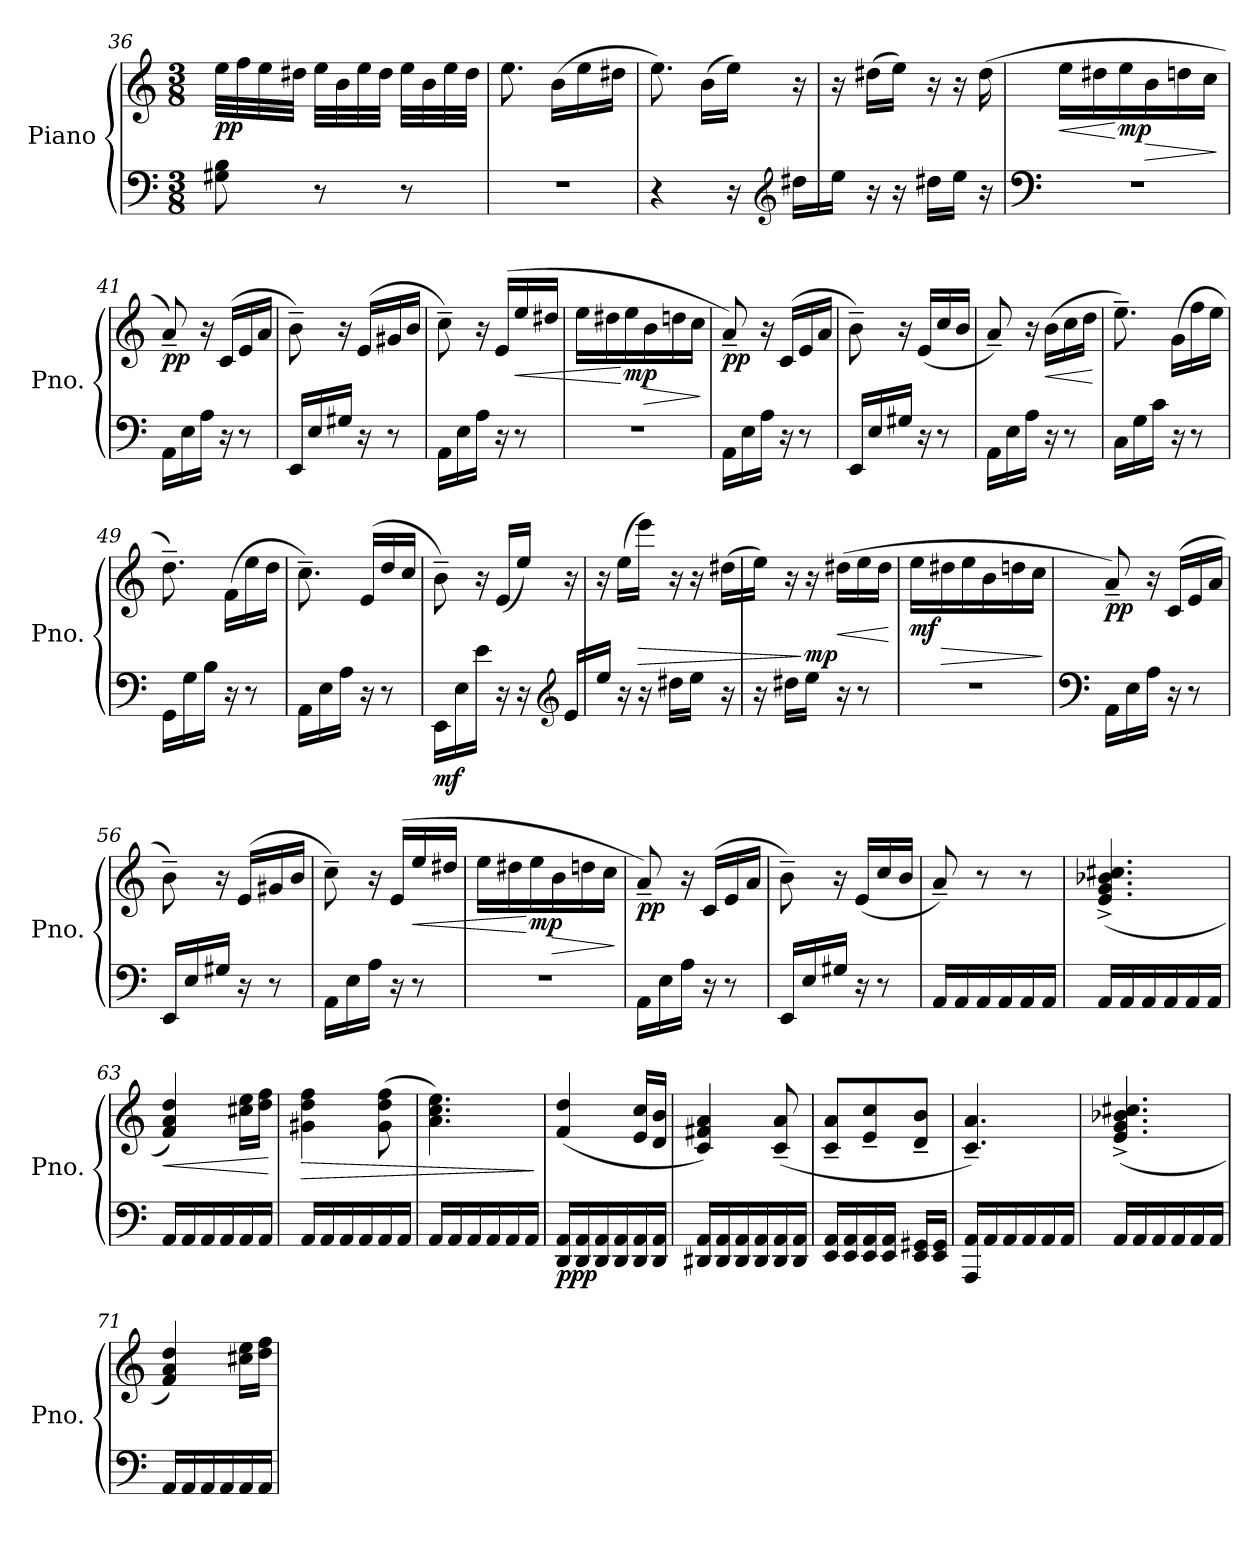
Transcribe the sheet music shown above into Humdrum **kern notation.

**kern	**kern	**dynam
*part1	*part1	*part1
*staff2	*staff1	*staff1/2
*I"Piano	*	*
*I'Pno.	*	*
*clefF4	*clefG2	*
*k[]	*k[]	*
*M3/8	*M3/8	*
=36	=36	=36
!	!	!LO:DY:b
8G#X\ 8B\	32ee\LLL	pp
.	32ff\	.
.	32ee\	.
.	32dd#X\JJJ	.
8r	32ee\LLL	.
.	32b\	.
.	32ee\	.
.	32dd#\JJJ	.
8r	32ee\LLL	.
.	32b\	.
.	32ee\	.
.	32dd#\JJJ	.
!!LO:LB:g=z
=37	=37	=37
4.r	8.ee\	.
.	(>16b\LL	.
.	16ee\	.
.	16dd#X\JJ	.
=38	=38	=38
4r	8.ee\)	.
.	(>16b\LL	.
16r	16ee\JJ)	.
*clefG2	*	*
16dd#X\LL	16r	.
=39	=39	=39
16ee\JJ	16r	.
16r	(>16dd#X\LL	.
16r	16ee\JJ)	.
16dd#X\LL	16r	.
16ee\JJ	16r	.
16r	(>16dd#\	.
!!LO:PB:g=z
=40	=40	=40
*clefF4	*	*
!	!	!LO:HP:b
4.r	16ee\LL	<
.	16dd#X\	.
!	!	!LO:DY:n=1:b
.	16ee\	[ mp
!	!	!LO:HP:b
.	16b\	>
.	16ddn\	.
.	16cc\JJ	.
.	.	]
=41	=41	=41
!	!	!LO:DY:b
16AA\LL	8a~/)	pp
16E\	.	.
16A\JJ	16r	.
16r	(<16c/LL	.
8r	16e/	.
.	16a/JJ	.
=42	=42	=42
16EE/LL	8b~\)	.
16E/	.	.
16G#X/JJ	16r	.
16r	(<16e/LL	.
8r	16g#X/	.
.	16b/JJ	.
=43	=43	=43
16AA\LL	8cc~\)	.
16E\	.	.
16A\JJ	16r	.
16r	(>16e/LL	.
!	!	!LO:HP:b
8r	16ee/	<
.	16dd#X/JJ	.
!!LO:LB:g=z
=44	=44	=44
4.r	16ee\LL	.
.	16dd#X\	.
!	!	!LO:DY:n=1:b
.	16ee\	[ mp
!	!	!LO:HP:b
.	16b\	>
.	16ddn\	.
.	16cc\JJ	.
.	.	]
=45	=45	=45
!	!	!LO:DY:b
16AA\LL	8a~/)	pp
16E\	.	.
16A\JJ	16r	.
16r	(<16c/LL	.
8r	16e/	.
.	16a/JJ	.
=46	=46	=46
16EE/LL	8b~\)	.
16E/	.	.
16G#X/JJ	16r	.
16r	(<16e/LL	.
8r	16cc/	.
.	16b/JJ	.
!!LO:LB:g=z
=47	=47	=47
16AA\LL	8a~/)	.
16E\	.	.
16A\JJ	16r	.
!	!	!LO:HP:b
16r	(>16b\LL	<
8r	16cc\	.
.	16dd\JJ	.
.	.	[
=48	=48	=48
!	!	!LO:DY:b=2
!	!	!LO:DY:n=1:b
16C\LL	8.ee~\)	mp mf
16G\	.	.
16c\JJ	.	.
16r	(>16g\LL	.
8r	16ff\	.
.	16ee\JJ	.
=49	=49	=49
16GG\LL	8.dd~\)	.
16G\	.	.
16B\JJ	.	.
16r	(>16f\LL	.
8r	16ee\	.
.	16dd\JJ	.
=50	=50	=50
16AA\LL	8.cc~\)	.
16E\	.	.
16A\JJ	.	.
16r	(<16e/LL	.
8r	16dd/	.
.	16cc/JJ	.
!!LO:LB:g=z
=51	=51	=51
!	!	!LO:DY:b=2
16EE\LL	8b~\)	mf
16E\	.	.
16e\JJ	16r	.
16r	(<16e/LL	.
16r	16ee/JJ)	.
*clefG2	*	*
16e/LL	16r	.
=52	=52	=52
16ee/JJ	16r	.
16r	(>16ee\LL	.
!	!	!LO:HP:b
16r	16eee\JJ)	>
16dd#X\LL	16r	.
16ee\JJ	16r	.
16r	(>16dd#X\LL	.
=53	=53	=53
16r	16ee\JJ)	.
16dd#X\LL	16r	.
!	!	!LO:DY:n=1:b
16ee\JJ	16r	] mp
!	!	!LO:HP:b
16r	(>16dd#X\LL	<
8r	16ee\	.
.	16dd#\JJ	.
.	.	[
!!LO:LB:g=z
=54	=54	=54
!	!	!LO:DY:b
4.r	16ee\LL	mf
!	!	!LO:HP:b
.	16dd#X\	>
.	16ee\	.
.	16b\	.
.	16ddn\	.
.	16cc\JJ	.
.	.	]
=55	=55	=55
*clefF4	*	*
!	!	!LO:DY:b
16AA\LL	8a~/)	pp
16E\	.	.
16A\JJ	16r	.
16r	(<16c/LL	.
8r	16e/	.
.	16a/JJ	.
=56	=56	=56
16EE/LL	8b~\)	.
16E/	.	.
16G#X/JJ	16r	.
16r	(<16e/LL	.
8r	16g#X/	.
.	16b/JJ	.
=57	=57	=57
16AA\LL	8cc~\)	.
16E\	.	.
16A\JJ	16r	.
16r	(>16e/LL	.
!	!	!LO:HP:b
8r	16ee/	<
.	16dd#X/JJ	.
!!LO:LB:g=z
=58	=58	=58
4.r	16ee\LL	.
.	16dd#X\	.
!	!	!LO:DY:n=1:b
.	16ee\	[ mp
!	!	!LO:HP:b
.	16b\	>
.	16ddn\	.
.	16cc\JJ	.
.	.	]
=59	=59	=59
!	!	!LO:DY:b
16AA\LL	8a~/)	pp
16E\	.	.
16A\JJ	16r	.
16r	(<16c/LL	.
8r	16e/	.
.	16a/JJ	.
=60	=60	=60
16EE/LL	8b~\)	.
16E/	.	.
16G#X/JJ	16r	.
16r	(<16e/LL	.
8r	16cc/	.
.	16b/JJ	.
!!LO:PB:g=z
=61	=61	=61
16AA/LL	8a~/)	.
16AA/	.	.
16AA/	8r	.
16AA/	.	.
16AA/	8r	.
16AA/JJ	.	.
=62	=62	=62
16AA/LL	(<4.e/^ 4.g/^ 4.b-X/^ 4.cc#X/^	.
16AA/	.	.
16AA/	.	.
16AA/	.	.
16AA/	.	.
16AA/JJ	.	.
=63	=63	=63
!	!	!LO:HP:b
16AA/LL	4f/ 4a/ 4dd/)	<
16AA/	.	.
16AA/	.	.
16AA/	.	.
16AA/	16cc#X\ 16ee\LL	.
16AA/JJ	16dd\ 16ff\JJ	.
.	.	[
=64	=64	=64
!	!	!LO:HP:b
!	!	!LO:DY:n=1:b=2
!	!	!LO:DY:n=2:b
16AA/LL	4g#X\ 4dd\ 4ff\	> mp mf
16AA/	.	.
16AA/	.	.
16AA/	.	.
16AA/	(>8g#\ 8dd\ 8ff\	.
16AA/JJ	.	.
=65	=65	=65
16AA/LL	4.a\ 4.cc\ 4.ee\)	.
16AA/	.	.
16AA/	.	.
16AA/	.	.
16AA/	.	.
16AA/JJ	.	.
.	.	]
!!LO:LB:g=z
=66	=66	=66
!	!	!LO:DY:b=2
!	!	!LO:DY:n=1:b
16DD/ 16AA/LL	(<4f/ 4dd/	pp p
16DD/ 16AA/	.	.
16DD/ 16AA/	.	.
16DD/ 16AA/	.	.
16DD/ 16AA/	16e/ 16cc/LL	.
16DD/ 16AA/JJ	16d/ 16b/JJ	.
=67	=67	=67
16DD#X/ 16AA/LL	4c/ 4f#X/ 4a/)	.
16DD#/ 16AA/	.	.
16DD#/ 16AA/	.	.
16DD#/ 16AA/	.	.
16DD#/ 16AA/	(<8c/~ 8a/~	.
16DD#/ 16AA/JJ	.	.
=68	=68	=68
16EE/ 16AA/LL	8c/~ 8a/~L	.
16EE/ 16AA/	.	.
16EE/ 16AA/	8e/~ 8cc/~	.
16EE/ 16AA/JJ	.	.
16EE/ 16GG#X/LL	8d/~ 8b/~J	.
16EE/ 16GG#/JJ	.	.
=69	=69	=69
16AAA/ 16AA/LL	4.c/~ 4.a/~)	.
16AA/	.	.
16AA/	.	.
16AA/	.	.
16AA/	.	.
16AA/JJ	.	.
!!LO:LB:g=z
=70	=70	=70
16AA/LL	(<4.e/^ 4.g/^ 4.b-X/^ 4.cc#X/^	.
16AA/	.	.
16AA/	.	.
16AA/	.	.
16AA/	.	.
16AA/JJ	.	.
=71	=71	=71
16AA/LL	4f/ 4a/ 4dd/)	.
16AA/	.	.
16AA/	.	.
16AA/	.	.
16AA/	16cc#X\ 16ee\LL	.
16AA/JJ	16dd\ 16ff\JJ	.
=	=	=
*-	*-	*-
